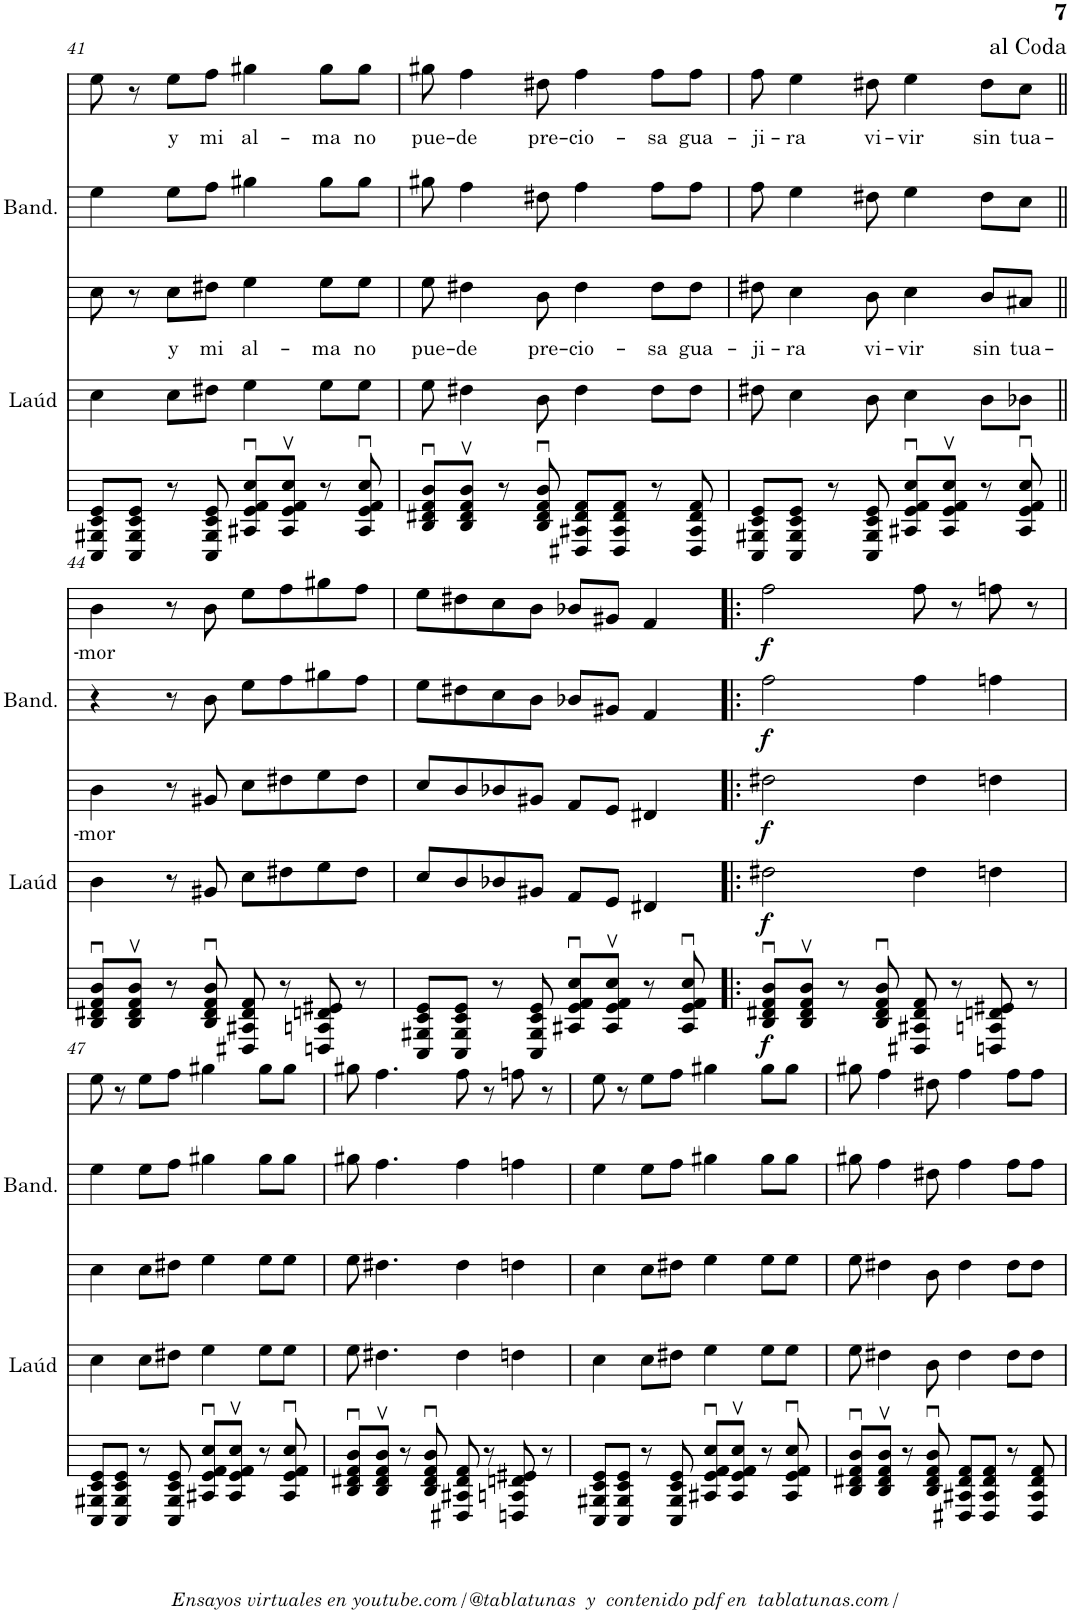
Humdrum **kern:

**kern	**dynam	**kern	**dynam	**kern	**text	**dynam	**kern	**dynam	**kern	**text	**dynam
*part5	*part5	*part4	*part4	*part3	*part3	*part3	*part2	*part2	*part1	*part1	*part1
*staff5	*staff5	*staff4	*staff4	*staff3	*staff3	*staff3	*staff2	*staff2	*staff1	*staff1	*staff1
*I"Guitarra	*	*I"Laúd	*	*I"Bajo	*	*	*I"Bandurria	*	*I"Barítono	*	*
*	*	*I'Laúd	*	*	*	*	*I'Band.	*	*	*	*
!!LO:PB:g=z
*clefGv2	*	*clefGv2	*	*clefGv2	*	*	*clefG2	*	*clefG2	*	*
*k[f#c#]	*	*k[f#c#]	*	*k[f#c#]	*	*	*k[f#c#]	*	*k[f#c#]	*	*
*M4/4	*	*M4/4	*	*M4/4	*	*	*M4/4	*	*M4/4	*	*
=41	=41	=41	=41	=41	=41	=41	=41	=41	=41	=41	=41
8CC#/ 8GG#X/ 8C#/ 8E/L	.	4c#\	.	8c#\	.	.	4ee\	.	8ee\	.	.
8CC#/ 8GG#/ 8C#/ 8E/J	.	.	.	8r	.	.	.	.	8r	.	.
!	!	!	!	!	!LO:LY:b	!	!	!	!	!LO:LY:b	!
8r	.	8c#\L	.	8c#\L	y	.	8ee\L	.	8ee\L	y	.
!	!	!	!	!	!LO:LY:b	!	!	!	!	!LO:LY:b	!
8CC#/ 8GG#/ 8C#/ 8E/	.	8d#X\J	.	8d#X\J	mi	.	8ff#\J	.	8ff#\J	mi	.
!	!	!	!	!	!LO:LY:b	!	!	!	!	!LO:LY:b	!
8AA#X/u 8E/u 8F#/u 8c#/uL	.	4e\	.	4e\	al-	.	4gg#X\	.	4gg#X\	al-	.
8AA#/v 8E/v 8F#/v 8c#/vJ	.	.	.	.	.	.	.	.	.	.	.
!	!	!	!	!	!LO:LY:b	!	!	!	!	!LO:LY:b	!
8r	.	8e\L	.	8e\L	-ma	.	8gg#\L	.	8gg#\L	-ma	.
!	!	!	!	!	!LO:LY:b	!	!	!	!	!LO:LY:b	!
8AA#/u 8E/u 8F#/u 8c#/u	.	8e\J	.	8e\J	no	.	8gg#\J	.	8gg#\J	no	.
=42	=42	=42	=42	=42	=42	=42	=42	=42	=42	=42	=42
!	!	!	!	!	!LO:LY:b	!	!	!	!	!LO:LY:b	!
8BB/u 8D#X/u 8F#/u 8B/uL	.	8e\	.	8e\	pue-	.	8gg#X\	.	8gg#X\	pue-	.
!	!	!	!	!	!LO:LY:b	!	!	!	!	!LO:LY:b	!
8BB/v 8D#/v 8F#/v 8B/vJ	.	4d#X\	.	4d#X\	-de	.	4ff#\	.	4ff#\	-de	.
8r	.	.	.	.	.	.	.	.	.	.	.
!	!	!	!	!	!LO:LY:b	!	!	!	!	!LO:LY:b	!
8BB/u 8D#/u 8F#/u 8B/u	.	8B\	.	8B\	pre-	.	8dd#X\	.	8dd#X\	pre-	.
!	!	!	!	!	!LO:LY:b	!	!	!	!	!LO:LY:b	!
8DD#X/ 8AA#X/ 8D#/ 8F#/L	.	4d#\	.	4d#\	-cio-	.	4ff#\	.	4ff#\	-cio-	.
8DD#/ 8AA#/ 8D#/ 8F#/J	.	.	.	.	.	.	.	.	.	.	.
!	!	!	!	!	!LO:LY:b	!	!	!	!	!LO:LY:b	!
8r	.	8d#\L	.	8d#\L	-sa	.	8ff#\L	.	8ff#\L	-sa	.
!	!	!	!	!	!LO:LY:b	!	!	!	!	!LO:LY:b	!
8DD#/ 8AA#/ 8D#/ 8F#/	.	8d#\J	.	8d#\J	gua-	.	8ff#\J	.	8ff#\J	gua-	.
=43	=43	=43	=43	=43	=43	=43	=43	=43	=43	=43	=43
!	!	!	!	!	!LO:LY:b	!	!	!	!	!LO:LY:b	!
8CC#/ 8GG#X/ 8C#/ 8E/L	.	8d#X\	.	8d#X\	-ji-	.	8ff#\	.	8ff#\	-ji-	.
!	!	!	!	!	!LO:LY:b	!	!	!	!	!LO:LY:b	!
8CC#/ 8GG#/ 8C#/ 8E/J	.	4c#\	.	4c#\	-ra	.	4ee\	.	4ee\	-ra	.
8r	.	.	.	.	.	.	.	.	.	.	.
!	!	!	!	!	!LO:LY:b	!	!	!	!	!LO:LY:b	!
8CC#/ 8GG#/ 8C#/ 8E/	.	8B\	.	8B\	vi-	.	8dd#X\	.	8dd#X\	vi-	.
!	!	!	!	!	!LO:LY:b	!	!	!	!	!LO:LY:b	!
8AA#X/u 8E/u 8F#/u 8c#/uL	.	4c#\	.	4c#\	-vir	.	4ee\	.	4ee\	-vir	.
8AA#/v 8E/v 8F#/v 8c#/vJ	.	.	.	.	.	.	.	.	.	.	.
!	!	!	!	!	!LO:LY:b	!	!	!	!	!LO:LY:b	!
8r	.	8B\L	.	8B/L	sin	.	8dd#\L	.	8dd#\L	sin	.
!	!	!	!	!	!LO:LY:b	!	!	!	!	!LO:LY:b	!
8AA#/u 8E/u 8F#/u 8c#/u	.	8B-X\J	.	8A#X/J	tua-	.	8cc#\J	.	8cc#\J	tua-	.
!!LO:LB:g=z
=44||	=44||	=44||	=44||	=44||	=44||	=44||	=44||	=44||	=44||	=44||	=44||
!	!	!	!	!	!LO:LY:b	!	!	!	!	!LO:LY:b	!
8BB/u 8D#X/u 8F#/u 8B/uL	.	4B\	.	4B\	-mor	.	4r	.	4b\	-mor	.
8BB/v 8D#/v 8F#/v 8B/vJ	.	.	.	.	.	.	.	.	.	.	.
8r	.	8r	.	8r	.	.	8r	.	8r	.	.
8BB/u 8D#/u 8F#/u 8B/u	.	8G#X/	.	8G#X/	.	.	8b\	.	8b\	.	.
8DD#X/ 8AA#X/ 8D#/ 8F#/	.	8c#\L	.	8c#\L	.	.	8ee\L	.	8ee\L	.	.
8r	.	8d#X\	.	8d#X\	.	.	8ff#\	.	8ff#\	.	.
8DDn/ 8AAn/ 8Dn/ 8E#X/	.	8e\	.	8e\	.	.	8gg#X\	.	8gg#X\	.	.
8r	.	8d#\J	.	8d#\J	.	.	8ff#\J	.	8ff#\J	.	.
=45	=45	=45	=45	=45	=45	=45	=45	=45	=45	=45	=45
8CC#/ 8GG#X/ 8C#/ 8E/L	.	8c#/L	.	8c#/L	.	.	8ee\L	.	8ee\L	.	.
8CC#/ 8GG#/ 8C#/ 8E/J	.	8B/	.	8B/	.	.	8dd#X\	.	8dd#X\	.	.
8r	.	8B-X/	.	8B-X/	.	.	8cc#\	.	8cc#\	.	.
8CC#/ 8GG#/ 8C#/ 8E/	.	8G#X/J	.	8G#X/J	.	.	8b\J	.	8b\J	.	.
8AA#X/u 8E/u 8F#/u 8c#/uL	.	8F#/L	.	8F#/L	.	.	8b-X/L	.	8b-X/L	.	.
8AA#/v 8E/v 8F#/v 8c#/vJ	.	8E/J	.	8E/J	.	.	8g#X/J	.	8g#X/J	.	.
8r	.	4D#X/	.	4D#X/	.	.	4f#/	.	4f#/	.	.
8AA#/u 8E/u 8F#/u 8c#/u	.	.	.	.	.	.	.	.	.	.	.
=46!|:	=46!|:	=46!|:	=46!|:	=46!|:	=46!|:	=46!|:	=46!|:	=46!|:	=46!|:	=46!|:	=46!|:
!	!LO:DY:b	!	!LO:DY:b	!	!	!LO:DY:b	!	!LO:DY:b	!	!	!LO:DY:b
8BB/u 8D#X/u 8F#/u 8B/uL	f	2d#X\	f	2d#X\	.	f	2ff#\	f	2ff#\	.	f
8BB/v 8D#/v 8F#/v 8B/vJ	.	.	.	.	.	.	.	.	.	.	.
8r	.	.	.	.	.	.	.	.	.	.	.
8BB/u 8D#/u 8F#/u 8B/u	.	.	.	.	.	.	.	.	.	.	.
8DD#X/ 8AA#X/ 8D#/ 8F#/	.	4d#\	.	4d#\	.	.	4ff#\	.	8ff#\	.	.
8r	.	.	.	.	.	.	.	.	8r	.	.
8DDn/ 8AAn/ 8Dn/ 8E#X/	.	4dn\	.	4dn\	.	.	4ffn\	.	8ffn\	.	.
8r	.	.	.	.	.	.	.	.	8r	.	.
!!LO:LB:g=z
=47	=47	=47	=47	=47	=47	=47	=47	=47	=47	=47	=47
8CC#/ 8GG#X/ 8C#/ 8E/L	.	4c#\	.	4c#\	.	.	4ee\	.	8ee\	.	.
8CC#/ 8GG#/ 8C#/ 8E/J	.	.	.	.	.	.	.	.	8r	.	.
8r	.	8c#\L	.	8c#\L	.	.	8ee\L	.	8ee\L	.	.
8CC#/ 8GG#/ 8C#/ 8E/	.	8d#X\J	.	8d#X\J	.	.	8ff#\J	.	8ff#\J	.	.
8AA#X/u 8E/u 8F#/u 8c#/uL	.	4e\	.	4e\	.	.	4gg#X\	.	4gg#X\	.	.
8AA#/v 8E/v 8F#/v 8c#/vJ	.	.	.	.	.	.	.	.	.	.	.
8r	.	8e\L	.	8e\L	.	.	8gg#\L	.	8gg#\L	.	.
8AA#/u 8E/u 8F#/u 8c#/u	.	8e\J	.	8e\J	.	.	8gg#\J	.	8gg#\J	.	.
=48	=48	=48	=48	=48	=48	=48	=48	=48	=48	=48	=48
8BB/u 8D#X/u 8F#/u 8B/uL	.	8e\	.	8e\	.	.	8gg#X\	.	8gg#X\	.	.
8BB/v 8D#/v 8F#/v 8B/vJ	.	4.d#X\	.	4.d#X\	.	.	4.ff#\	.	4.ff#\	.	.
8r	.	.	.	.	.	.	.	.	.	.	.
8BB/u 8D#/u 8F#/u 8B/u	.	.	.	.	.	.	.	.	.	.	.
8DD#X/ 8AA#X/ 8D#/ 8F#/	.	4d#\	.	4d#\	.	.	4ff#\	.	8ff#\	.	.
8r	.	.	.	.	.	.	.	.	8r	.	.
8DDn/ 8AAn/ 8Dn/ 8E#X/	.	4dn\	.	4dn\	.	.	4ffn\	.	8ffn\	.	.
8r	.	.	.	.	.	.	.	.	8r	.	.
=49	=49	=49	=49	=49	=49	=49	=49	=49	=49	=49	=49
8CC#/ 8GG#X/ 8C#/ 8E/L	.	4c#\	.	4c#\	.	.	4ee\	.	8ee\	.	.
8CC#/ 8GG#/ 8C#/ 8E/J	.	.	.	.	.	.	.	.	8r	.	.
8r	.	8c#\L	.	8c#\L	.	.	8ee\L	.	8ee\L	.	.
8CC#/ 8GG#/ 8C#/ 8E/	.	8d#X\J	.	8d#X\J	.	.	8ff#\J	.	8ff#\J	.	.
8AA#X/u 8E/u 8F#/u 8c#/uL	.	4e\	.	4e\	.	.	4gg#X\	.	4gg#X\	.	.
8AA#/v 8E/v 8F#/v 8c#/vJ	.	.	.	.	.	.	.	.	.	.	.
8r	.	8e\L	.	8e\L	.	.	8gg#\L	.	8gg#\L	.	.
8AA#/u 8E/u 8F#/u 8c#/u	.	8e\J	.	8e\J	.	.	8gg#\J	.	8gg#\J	.	.
=50	=50	=50	=50	=50	=50	=50	=50	=50	=50	=50	=50
8BB/u 8D#X/u 8F#/u 8B/uL	.	8e\	.	8e\	.	.	8gg#X\	.	8gg#X\	.	.
8BB/v 8D#/v 8F#/v 8B/vJ	.	4d#X\	.	4d#X\	.	.	4ff#\	.	4ff#\	.	.
8r	.	.	.	.	.	.	.	.	.	.	.
8BB/u 8D#/u 8F#/u 8B/u	.	8B\	.	8B\	.	.	8dd#X\	.	8dd#X\	.	.
8DD#X/ 8AA#X/ 8D#/ 8F#/L	.	4d#\	.	4d#\	.	.	4ff#\	.	4ff#\	.	.
8DD#/ 8AA#/ 8D#/ 8F#/J	.	.	.	.	.	.	.	.	.	.	.
8r	.	8d#\L	.	8d#\L	.	.	8ff#\L	.	8ff#\L	.	.
8DD#/ 8AA#/ 8D#/ 8F#/	.	8d#\J	.	8d#\J	.	.	8ff#\J	.	8ff#\J	.	.
=	=	=	=	=	=	=	=	=	=	=	=
*-	*-	*-	*-	*-	*-	*-	*-	*-	*-	*-	*-
